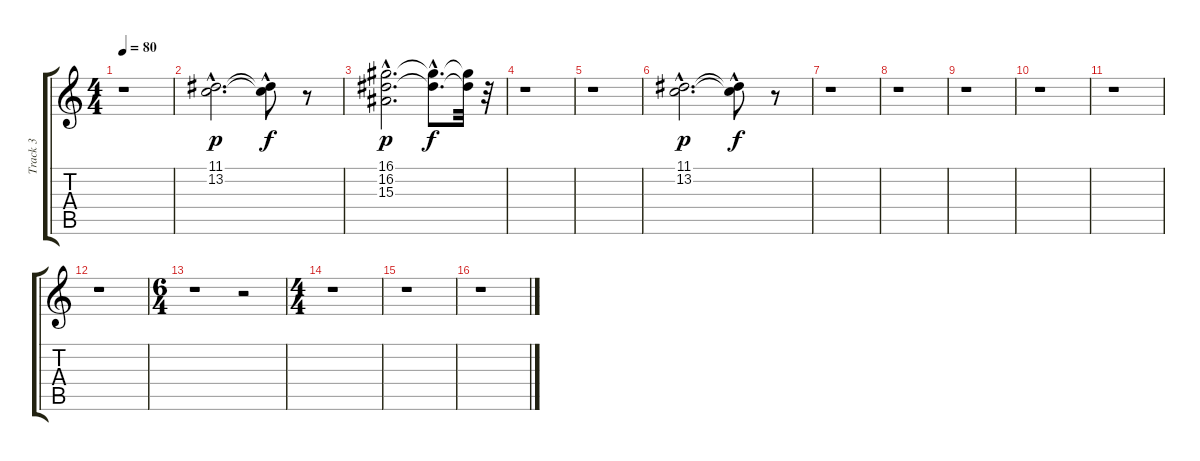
\track ("Track 3" "Track 3") {instrument rockorgan}
\staff {score tabs}
\tuning (E4 B3 G3 D3 A2 E2) {hide}
\ts (4 4)
\tempo 80
\clef g2
\ks c
r.1{dy f} |
(11.1{hac} 13.2{hac}).2{d dy p} (11.1{hac t} 13.2{t}).8{dy f} r.8 |
(16.1{hac} 16.2{hac} 15.3).2{d dy p} (16.1{hac t} 16.2{hac t}).8{d dy f} (16.1{t} 16.2{t}).32 r.32 |
r.1 |
r.1 |
(11.1{hac} 13.2{hac}).2{d dy p} (11.1{hac t} 13.2{t}).8{dy f} r.8 |
r.1 |
r.1 |
r.1 |
r.1 |
r.1 |
r.1 |
\ts (6 4)
r.1 r.2 |
\ts (4 4)
r.1 |
r.1 |
r.1
